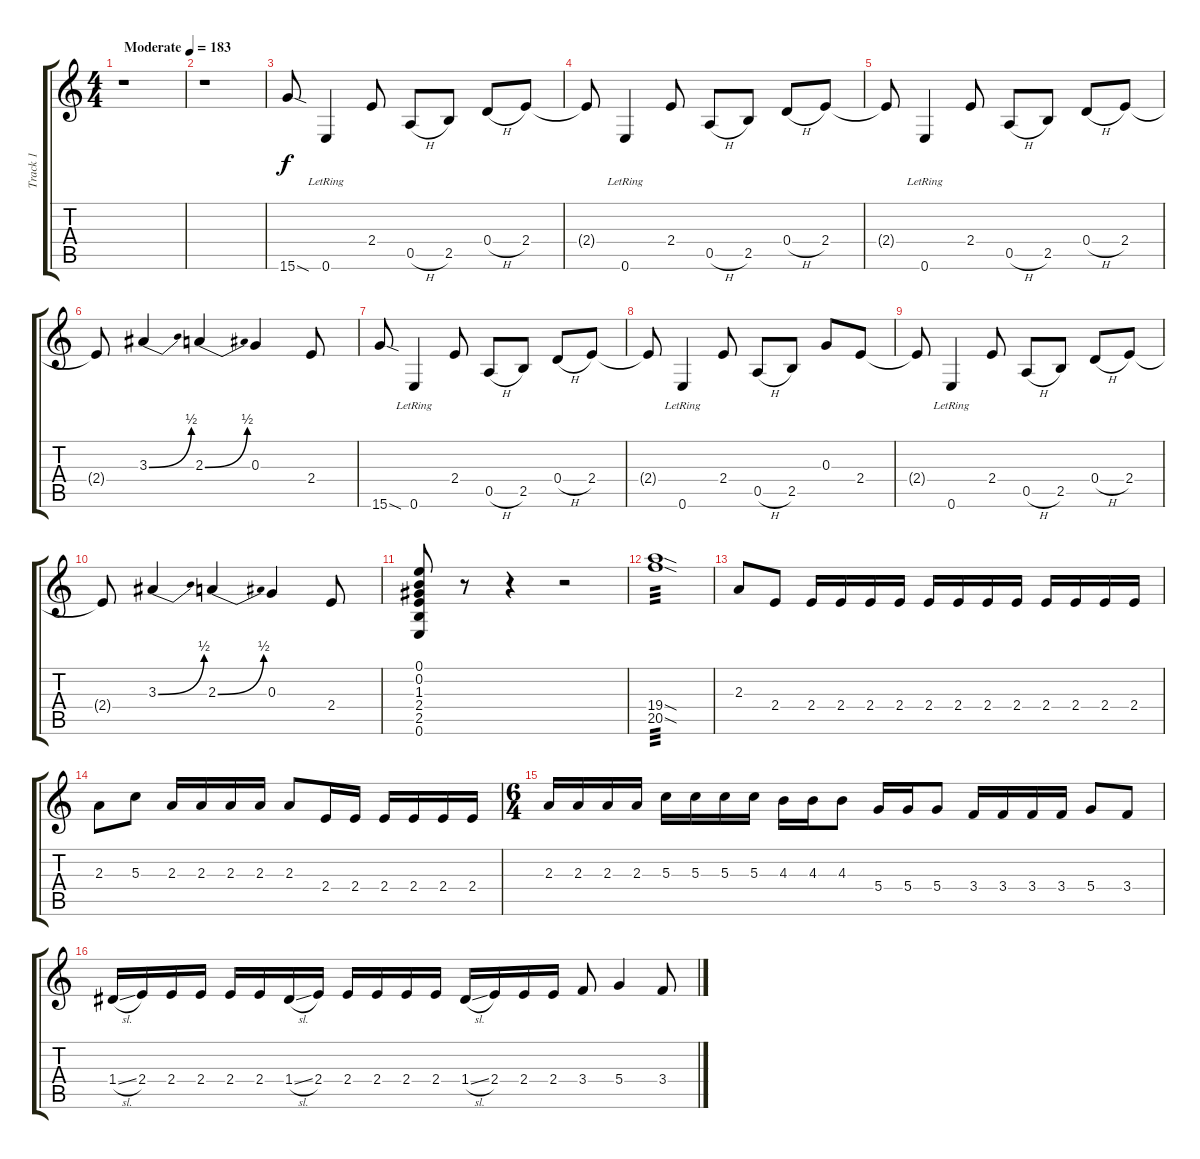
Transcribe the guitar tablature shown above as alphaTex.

\track ("Track 1" "Track 1") {instrument overdrivenguitar}
\staff {score tabs}
\tuning (E4 B3 G3 D3 A2 E2) {hide}
\ts (4 4)
\tempo (183 "Moderate")
\clef g2
\ks c
r.1{dy f instrument overdrivenguitar} |
r.1 |
15.6{sod}.8 0.6{lr}.4 2.4.8 0.5{h}.8 2.5.8 0.4{h}.8 2.4.8 |
2.4{t}.8 0.6{lr}.4 2.4.8 0.5{h}.8 2.5.8 0.4{h}.8 2.4.8 |
2.4{t}.8 0.6{lr}.4 2.4.8 0.5{h}.8 2.5.8 0.4{h}.8 2.4.8 |
2.4{t}.8 3.3{be (bend 0 0 60 2)}.4 2.3{be (bend 0 0 60 2)}.4 0.3.4 2.4.8 |
15.6{sod}.8 0.6{lr}.4 2.4.8 0.5{h}.8 2.5.8 0.4{h}.8 2.4.8 |
2.4{t}.8 0.6{lr}.4 2.4.8 0.5{h}.8 2.5.8 0.3.8 2.4.8 |
2.4{t}.8 0.6{lr}.4 2.4.8 0.5{h}.8 2.5.8 0.4{h}.8 2.4.8 |
2.4{t}.8 3.3{be (bend 0 0 60 2)}.4 2.3{be (bend 0 0 60 2)}.4 0.3.4 2.4.8 |
(0.1 0.2 1.3 2.4 2.5 0.6).8 r.8 r.4 r.2 |
(19.4{sod} 20.5{sod}).1{tp 3} |
2.3.8 2.4.8 2.4.16 2.4.16 2.4.16 2.4.16 2.4.16 2.4.16 2.4.16 2.4.16 2.4.16 2.4.16 2.4.16 2.4.16 |
2.3.8 5.3.8 2.3.16 2.3.16 2.3.16 2.3.16 2.3.8 2.4.16 2.4.16 2.4.16 2.4.16 2.4.16 2.4.16 |
\ts (6 4)
2.3.16 2.3.16 2.3.16 2.3.16 5.3.16 5.3.16 5.3.16 5.3.16 4.3.16 4.3.16 4.3.8 5.4.16 5.4.16 5.4.8 3.4.16 3.4.16 3.4.16 3.4.16 5.4.8 3.4.8 |
1.4{sl}.16 2.4.16 2.4.16 2.4.16 2.4.16 2.4.16 1.4{sl}.16 2.4.16 2.4.16 2.4.16 2.4.16 2.4.16 1.4{sl}.16 2.4.16 2.4.16 2.4.16 3.4.8 5.4.4 3.4.8
